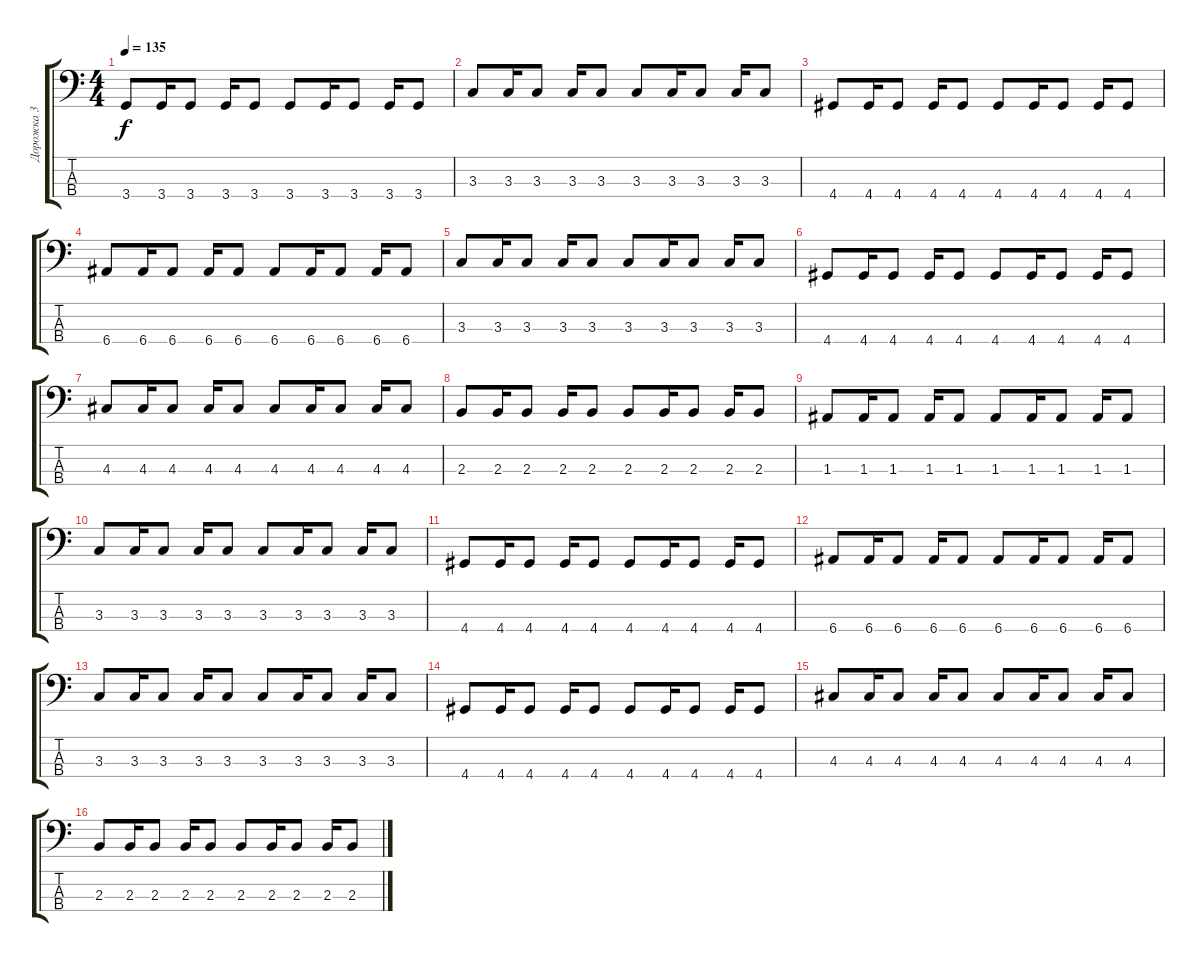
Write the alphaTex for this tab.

\track ("Дорожка 3" "Дорожка 3") {instrument electricbasspick}
\staff {score tabs}
\tuning (G2 D2 A1 E1) {hide}
\ts (4 4)
\tempo 135
\clef f4
\ks c
3.4.8{dy f} 3.4.16 3.4.8 3.4.16 3.4.8 3.4.8 3.4.16 3.4.8 3.4.16 3.4.8 |
3.3.8 3.3.16 3.3.8 3.3.16 3.3.8 3.3.8 3.3.16 3.3.8 3.3.16 3.3.8 |
4.4.8 4.4.16 4.4.8 4.4.16 4.4.8 4.4.8 4.4.16 4.4.8 4.4.16 4.4.8 |
6.4.8 6.4.16 6.4.8 6.4.16 6.4.8 6.4.8 6.4.16 6.4.8 6.4.16 6.4.8 |
3.3.8 3.3.16 3.3.8 3.3.16 3.3.8 3.3.8 3.3.16 3.3.8 3.3.16 3.3.8 |
4.4.8 4.4.16 4.4.8 4.4.16 4.4.8 4.4.8 4.4.16 4.4.8 4.4.16 4.4.8 |
4.3.8 4.3.16 4.3.8 4.3.16 4.3.8 4.3.8 4.3.16 4.3.8 4.3.16 4.3.8 |
2.3.8 2.3.16 2.3.8 2.3.16 2.3.8 2.3.8 2.3.16 2.3.8 2.3.16 2.3.8 |
1.3.8 1.3.16 1.3.8 1.3.16 1.3.8 1.3.8 1.3.16 1.3.8 1.3.16 1.3.8 |
3.3.8 3.3.16 3.3.8 3.3.16 3.3.8 3.3.8 3.3.16 3.3.8 3.3.16 3.3.8 |
4.4.8 4.4.16 4.4.8 4.4.16 4.4.8 4.4.8 4.4.16 4.4.8 4.4.16 4.4.8 |
6.4.8 6.4.16 6.4.8 6.4.16 6.4.8 6.4.8 6.4.16 6.4.8 6.4.16 6.4.8 |
3.3.8 3.3.16 3.3.8 3.3.16 3.3.8 3.3.8 3.3.16 3.3.8 3.3.16 3.3.8 |
4.4.8 4.4.16 4.4.8 4.4.16 4.4.8 4.4.8 4.4.16 4.4.8 4.4.16 4.4.8 |
4.3.8 4.3.16 4.3.8 4.3.16 4.3.8 4.3.8 4.3.16 4.3.8 4.3.16 4.3.8 |
2.3.8 2.3.16 2.3.8 2.3.16 2.3.8 2.3.8 2.3.16 2.3.8 2.3.16 2.3.8
